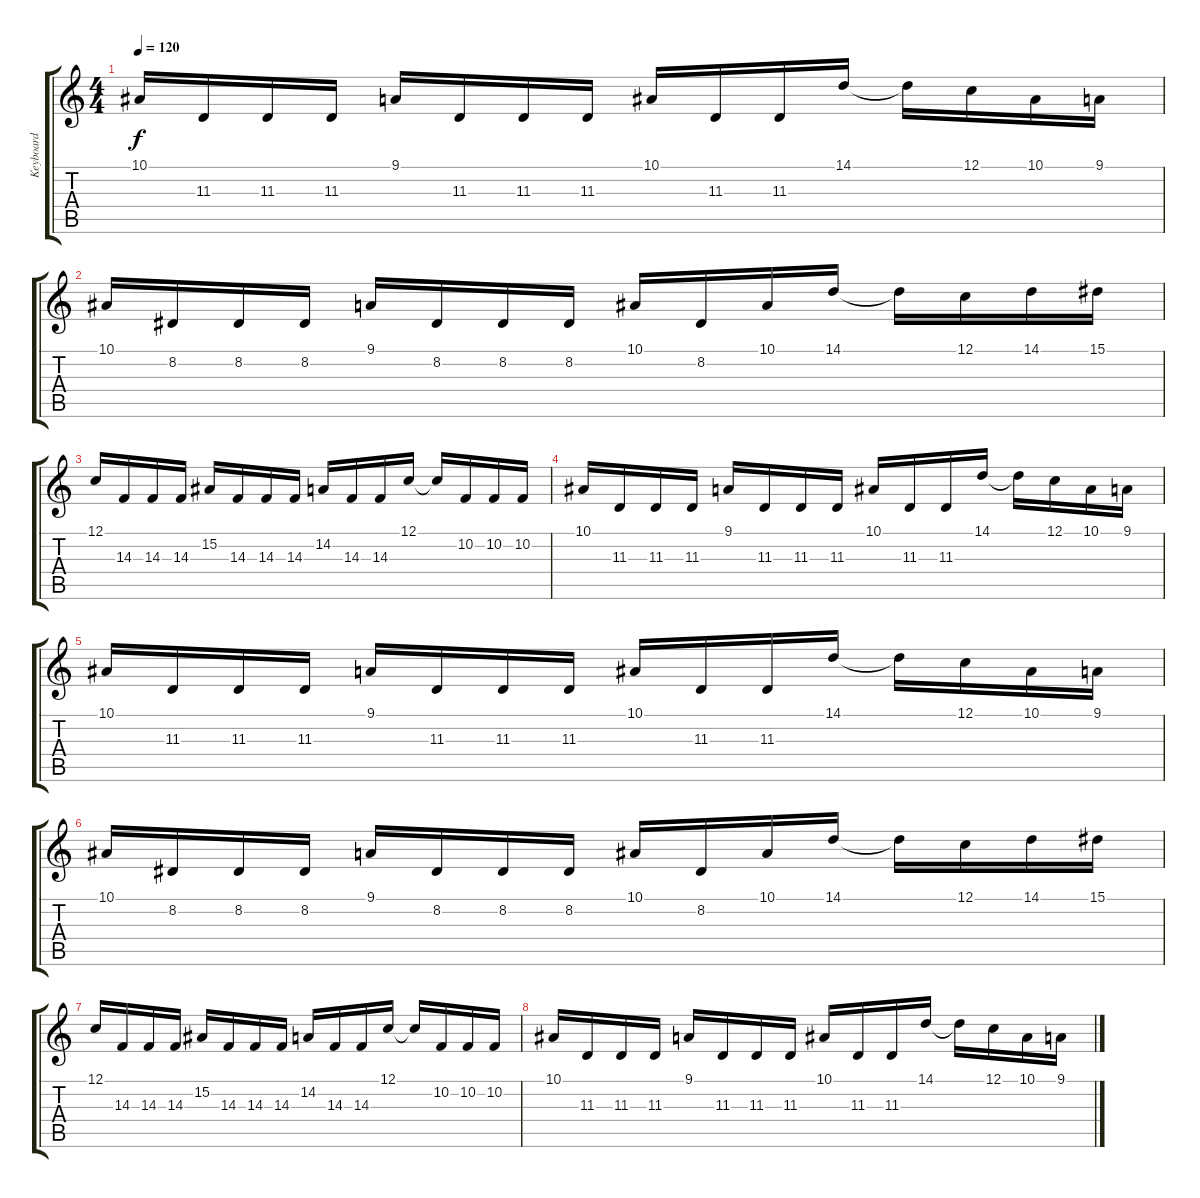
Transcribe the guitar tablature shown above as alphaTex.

\track ("Keyboard" "Keyboard") {instrument stringensemble1}
\staff {score tabs}
\tuning (C4 G3 Eb3 Bb2 F2 C2) {hide}
\ts (4 4)
\tempo 120
\clef g2
\ks c
10.1.16{dy f} 11.3.16 11.3.16 11.3.16 9.1.16 11.3.16 11.3.16 11.3.16 10.1.16 11.3.16 11.3.16 14.1.16 14.1{t}.16 12.1.16 10.1.16 9.1.16 |
10.1.16 8.2.16 8.2.16 8.2.16 9.1.16 8.2.16 8.2.16 8.2.16 10.1.16 8.2.16 10.1.16 14.1.16 14.1{t}.16 12.1.16 14.1.16 15.1.16 |
12.1.16 14.3.16 14.3.16 14.3.16 15.2.16 14.3.16 14.3.16 14.3.16 14.2.16 14.3.16 14.3.16 12.1.16 12.1{t}.16 10.2.16 10.2.16 10.2.16 |
10.1.16 11.3.16 11.3.16 11.3.16 9.1.16 11.3.16 11.3.16 11.3.16 10.1.16 11.3.16 11.3.16 14.1.16 14.1{t}.16 12.1.16 10.1.16 9.1.16 |
10.1.16 11.3.16 11.3.16 11.3.16 9.1.16 11.3.16 11.3.16 11.3.16 10.1.16 11.3.16 11.3.16 14.1.16 14.1{t}.16 12.1.16 10.1.16 9.1.16 |
10.1.16 8.2.16 8.2.16 8.2.16 9.1.16 8.2.16 8.2.16 8.2.16 10.1.16 8.2.16 10.1.16 14.1.16 14.1{t}.16 12.1.16 14.1.16 15.1.16 |
12.1.16 14.3.16 14.3.16 14.3.16 15.2.16 14.3.16 14.3.16 14.3.16 14.2.16 14.3.16 14.3.16 12.1.16 12.1{t}.16 10.2.16 10.2.16 10.2.16 |
10.1.16 11.3.16 11.3.16 11.3.16 9.1.16 11.3.16 11.3.16 11.3.16 10.1.16 11.3.16 11.3.16 14.1.16 14.1{t}.16 12.1.16 10.1.16 9.1.16
